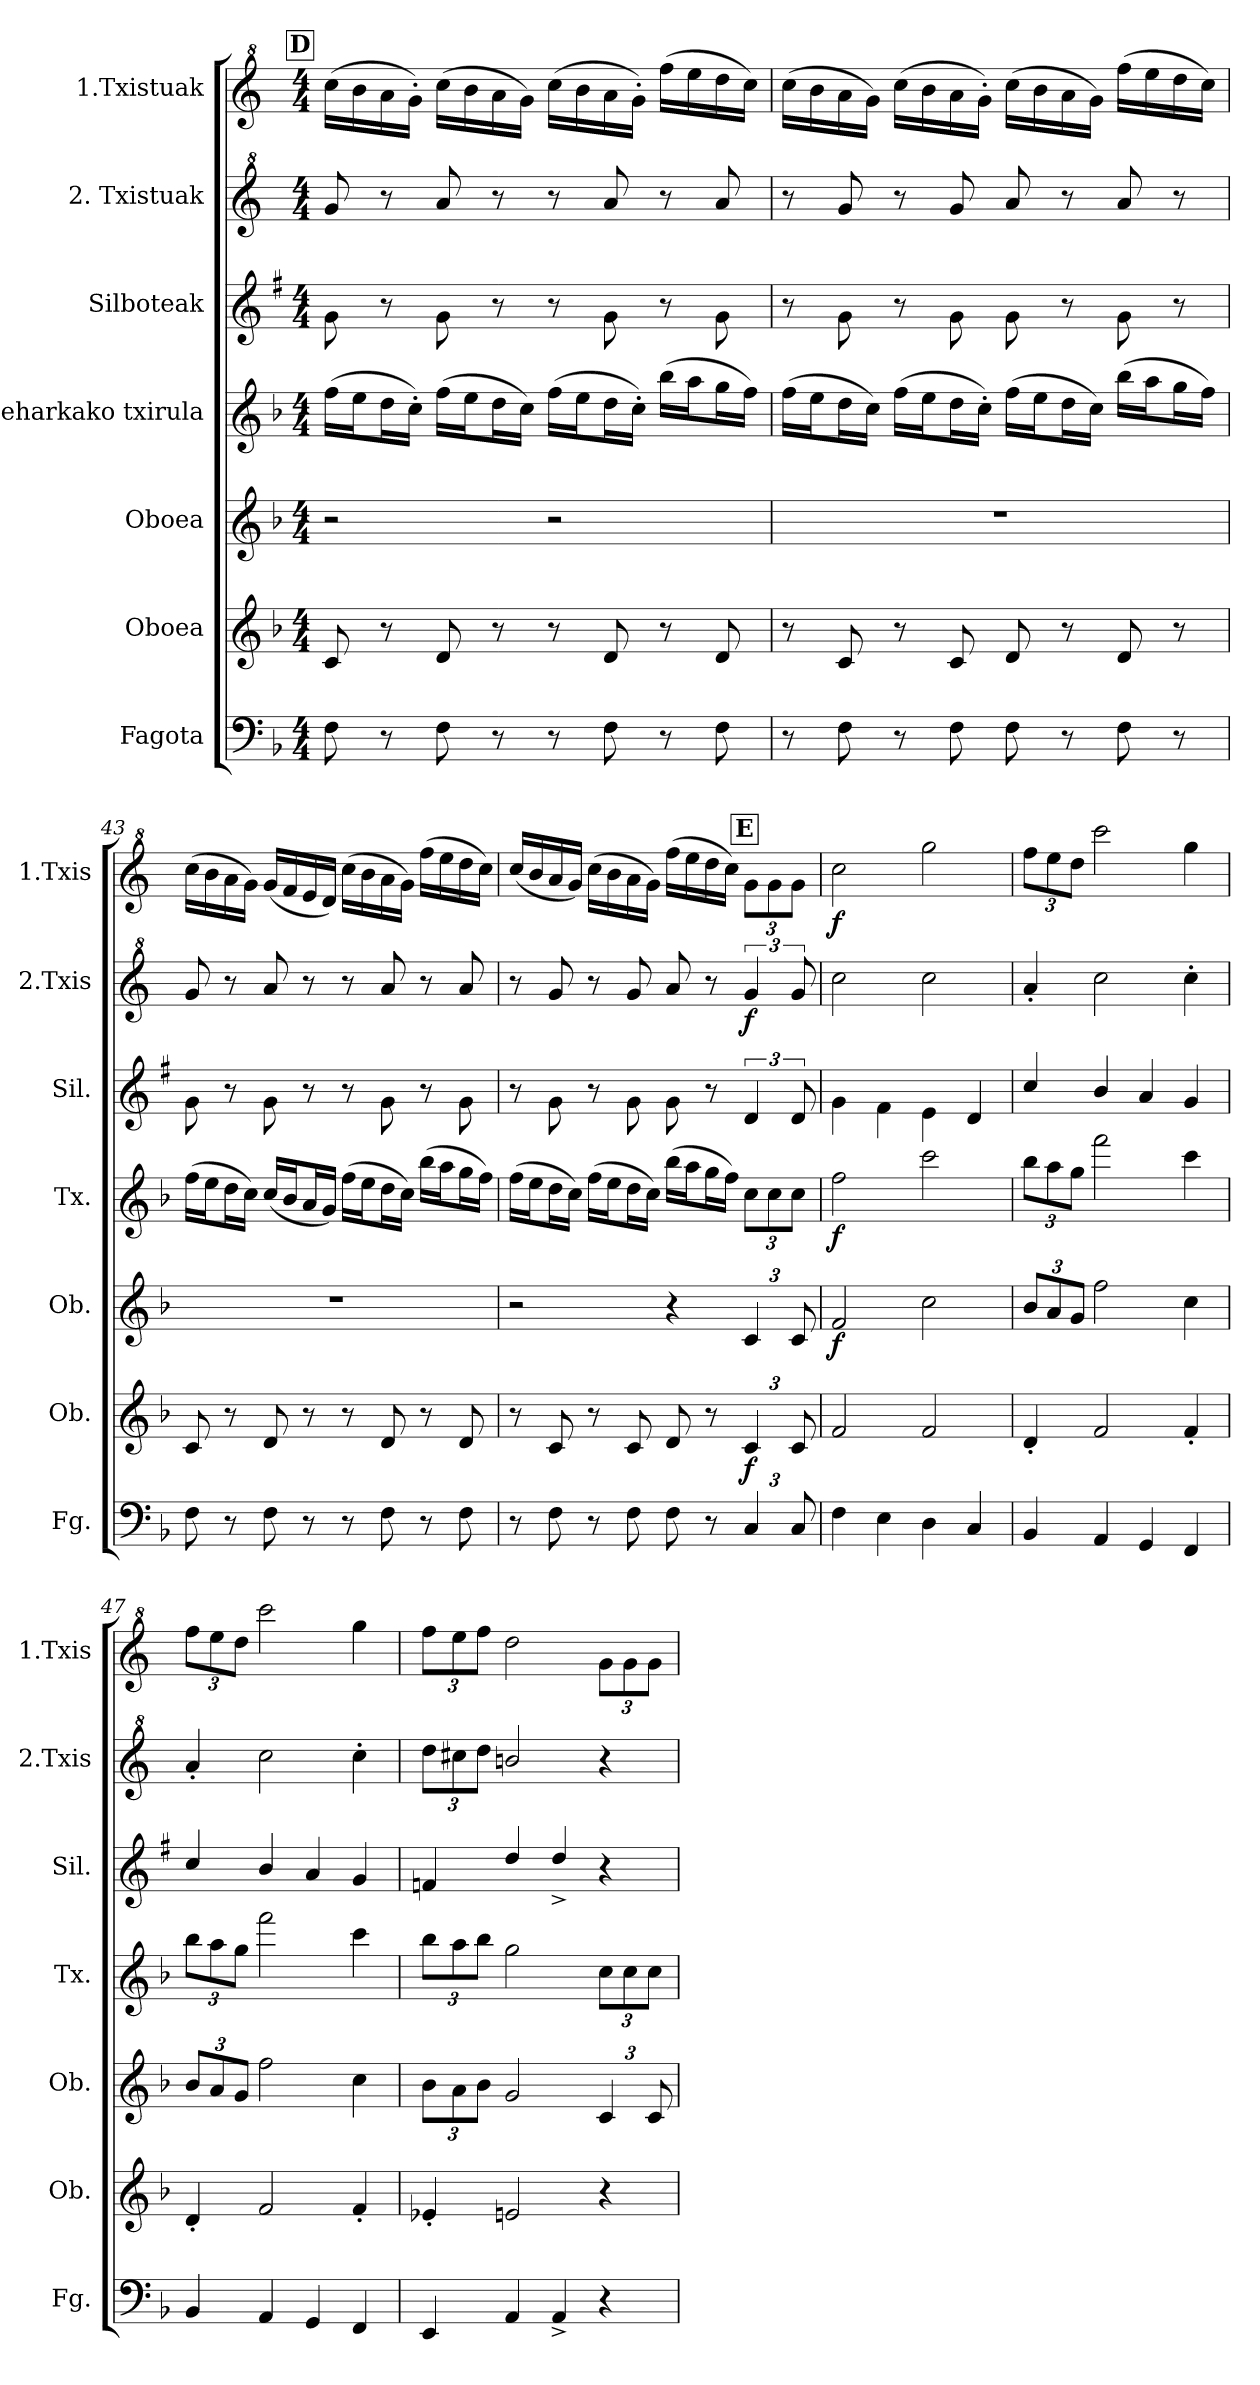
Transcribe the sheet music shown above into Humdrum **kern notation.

**kern	**kern	**dynam	**kern	**dynam	**kern	**dynam	**kern	**kern	**dynam	**kern	**dynam
*part7	*part6	*part6	*part5	*part5	*part4	*part4	*part3	*part2	*part2	*part1	*part1
*staff7	*staff6	*staff6	*staff5	*staff5	*staff4	*staff4	*staff3	*staff2	*staff2	*staff1	*staff1
*I"Fagota	*I"Oboea	*	*I"Oboea	*	*I"Zeharkako txirula	*	*I"Silboteak	*I"2. Txistuak	*	*I"1.Txistuak	*
*I'Fg.	*I'Ob.	*	*I'Ob.	*	*I'Tx.	*	*I'Sil.	*I'2.Txis	*	*I'1.Txis	*
!!LO:LB:g=z
*clefF4	*clefG2	*	*clefG2	*	*clefG2	*	*clefG2	*clefG^2	*	*clefG^2	*
*	*	*	*	*	*	*	*ITrd1c2	*ITrd-3c-5	*	*ITrd-3c-5	*
*k[b-]	*k[b-]	*	*k[b-]	*	*k[b-]	*	*k[b-]	*k[b-]	*	*k[b-]	*
*M4/4	*M4/4	*	*M4/4	*	*M4/4	*	*M4/4	*M4/4	*	*M4/4	*
!!LO:REH:place=s1:a:B:fs=14:t=D
=41	=41	=41	=41	=41	=41	=41	=41	=41	=41	=41	=41
8F\	8c/	.	2r	.	(>16ff\LL	.	8f\	8ccc/	.	(>16fff\LL	.
.	.	.	.	.	16ee\J	.	.	.	.	16eee\	.
8r	8r	.	.	.	16dd\L	.	8r	8r	.	16ddd\	.
.	.	.	.	.	16cc'\JJ)	.	.	.	.	16ccc'\JJ)	.
8F\	8d/	.	.	.	(>16ff\LL	.	8f\	8ddd/	.	(>16fff\LL	.
.	.	.	.	.	16ee\J	.	.	.	.	16eee\	.
8r	8r	.	.	.	16dd\L	.	8r	8r	.	16ddd\	.
.	.	.	.	.	16cc\JJ)	.	.	.	.	16ccc\JJ)	.
8r	8r	.	2r	.	(>16ff\LL	.	8r	8r	.	(>16fff\LL	.
.	.	.	.	.	16ee\J	.	.	.	.	16eee\	.
8F\	8d/	.	.	.	16dd\L	.	8f\	8ddd/	.	16ddd\	.
.	.	.	.	.	16cc'\JJ)	.	.	.	.	16ccc'\JJ)	.
8r	8r	.	.	.	(>16bb-\LL	.	8r	8r	.	(>16bbb-\LL	.
.	.	.	.	.	16aa\J	.	.	.	.	16aaa\	.
8F\	8d/	.	.	.	16gg\L	.	8f\	8ddd/	.	16ggg\	.
.	.	.	.	.	16ff\JJ)	.	.	.	.	16fff\JJ)	.
=42	=42	=42	=42	=42	=42	=42	=42	=42	=42	=42	=42
8r	8r	.	1r	.	(>16ff\LL	.	8r	8r	.	(>16fff\LL	.
.	.	.	.	.	16ee\J	.	.	.	.	16eee\	.
8F\	8c/	.	.	.	16dd\L	.	8f\	8ccc/	.	16ddd\	.
.	.	.	.	.	16cc\JJ)	.	.	.	.	16ccc\JJ)	.
8r	8r	.	.	.	(>16ff\LL	.	8r	8r	.	(>16fff\LL	.
.	.	.	.	.	16ee\J	.	.	.	.	16eee\	.
8F\	8c/	.	.	.	16dd\L	.	8f\	8ccc/	.	16ddd\	.
.	.	.	.	.	16cc'\JJ)	.	.	.	.	16ccc'\JJ)	.
8F\	8d/	.	.	.	(>16ff\LL	.	8f\	8ddd/	.	(>16fff\LL	.
.	.	.	.	.	16ee\J	.	.	.	.	16eee\	.
8r	8r	.	.	.	16dd\L	.	8r	8r	.	16ddd\	.
.	.	.	.	.	16cc\JJ)	.	.	.	.	16ccc\JJ)	.
8F\	8d/	.	.	.	(>16bb-\LL	.	8f\	8ddd/	.	(>16bbb-\LL	.
.	.	.	.	.	16aa\J	.	.	.	.	16aaa\	.
8r	8r	.	.	.	16gg\L	.	8r	8r	.	16ggg\	.
.	.	.	.	.	16ff\JJ)	.	.	.	.	16fff\JJ)	.
!!LO:LB:g=z
=43	=43	=43	=43	=43	=43	=43	=43	=43	=43	=43	=43
8F\	8c/	.	1r	.	(>16ff\LL	.	8f\	8ccc/	.	(>16fff\LL	.
.	.	.	.	.	16ee\J	.	.	.	.	16eee\	.
8r	8r	.	.	.	16dd\L	.	8r	8r	.	16ddd\	.
.	.	.	.	.	16cc\JJ)	.	.	.	.	16ccc\JJ)	.
8F\	8d/	.	.	.	(>16cc/LL	.	8f\	8ddd/	.	(<16ccc/LL	.
.	.	.	.	.	16b-/J	.	.	.	.	16bb-/	.
8r	8r	.	.	.	16a/L	.	8r	8r	.	16aa/	.
.	.	.	.	.	16g/JJ)	.	.	.	.	16gg/JJ)	.
8r	8r	.	.	.	(>16ff\LL	.	8r	8r	.	(>16fff\LL	.
.	.	.	.	.	16ee\J	.	.	.	.	16eee\	.
8F\	8d/	.	.	.	16dd\L	.	8f\	8ddd/	.	16ddd\	.
.	.	.	.	.	16cc\JJ)	.	.	.	.	16ccc\JJ)	.
8r	8r	.	.	.	(>16bb-\LL	.	8r	8r	.	(>16bbb-\LL	.
.	.	.	.	.	16aa\J	.	.	.	.	16aaa\	.
8F\	8d/	.	.	.	16gg\L	.	8f\	8ddd/	.	16ggg\	.
.	.	.	.	.	16ff\JJ)	.	.	.	.	16fff\JJ)	.
!!LO:REH:place=s1:a:B:fs=14:t=E:qo=3
=44	=44	=44	=44	=44	=44	=44	=44	=44	=44	=44	=44
8r	8r	.	2r	.	(>16ff\LL	.	8r	8r	.	(<16fff/LL	.
.	.	.	.	.	16ee\J	.	.	.	.	16eee/	.
8F\	8c/	.	.	.	16dd\L	.	8f\	8ccc/	.	16ddd/	.
.	.	.	.	.	16cc\JJ)	.	.	.	.	16ccc/JJ)	.
8r	8r	.	.	.	(>16ff\LL	.	8r	8r	.	(>16fff\LL	.
.	.	.	.	.	16ee\J	.	.	.	.	16eee\	.
8F\	8c/	.	.	.	16dd\L	.	8f\	8ccc/	.	16ddd\	.
.	.	.	.	.	16cc\JJ)	.	.	.	.	16ccc\JJ)	.
8F\	8d/	.	4r	.	(>16bb-\LL	.	8f\	8ddd/	.	(>16bbb-\LL	.
.	.	.	.	.	16aa\J	.	.	.	.	16aaa\	.
8r	8r	.	.	.	16gg\L	.	8r	8r	.	16ggg\	.
.	.	.	.	.	16ff\JJ)	.	.	.	.	16fff\JJ)	.
*Xbrackettup	*Xbrackettup	*	*Xbrackettup	*	*Xbrackettup	*	*	*	*	*Xbrackettup	*
!	!	!LO:DY:b	!	!	!	!	!	!	!LO:DY:b	!	!
6C/	6c/	f	6c/	.	12cc\L	.	6c/	6ccc/	f	12ccc\L	.
.	.	.	.	.	12cc\	.	.	.	.	12ccc\	.
12C/	12c/	.	12c/	.	12cc\J	.	12c/	12ccc/	.	12ccc\J	.
=45	=45	=45	=45	=45	=45	=45	=45	=45	=45	=45	=45
!	!	!	!	!LO:DY:b	!	!LO:DY:b	!	!	!	!	!LO:DY:b
4F\	2f/	.	2f/	f	2ff\	f	4f\	2fff\	.	2fff\	f
4E\	.	.	.	.	.	.	4e\	.	.	.	.
4D\	2f/	.	2cc\	.	2ccc\	.	4d\	2fff\	.	2cccc\	.
4C/	.	.	.	.	.	.	4c/	.	.	.	.
!!LO:LB:g=z
=46	=46	=46	=46	=46	=46	=46	=46	=46	=46	=46	=46
4BB-/	4d'/	.	12b-/L	.	12bb-\L	.	4b-/	4ddd'/	.	12bbb-\L	.
.	.	.	12a/	.	12aa\	.	.	.	.	12aaa\	.
.	.	.	12g/J	.	12gg\J	.	.	.	.	12ggg\J	.
4AA/	2f/	.	2ff\	.	2fff\	.	4a/	2fff\	.	2ffff\	.
4GG/	.	.	.	.	.	.	4g/	.	.	.	.
4FF/	4f'/	.	4cc\	.	4ccc\	.	4f/	4fff'\	.	4cccc\	.
=47	=47	=47	=47	=47	=47	=47	=47	=47	=47	=47	=47
4BB-/	4d'/	.	12b-/L	.	12bb-\L	.	4b-/	4ddd'/	.	12bbb-\L	.
.	.	.	12a/	.	12aa\	.	.	.	.	12aaa\	.
.	.	.	12g/J	.	12gg\J	.	.	.	.	12ggg\J	.
4AA/	2f/	.	2ff\	.	2fff\	.	4a/	2fff\	.	2ffff\	.
4GG/	.	.	.	.	.	.	4g/	.	.	.	.
4FF/	4f'/	.	4cc\	.	4ccc\	.	4f/	4fff'\	.	4cccc\	.
=48	=48	=48	=48	=48	=48	=48	=48	=48	=48	=48	=48
*	*	*	*	*	*	*	*	*Xbrackettup	*	*	*
4EE/	4e-X'/	.	12b-\L	.	12bb-\L	.	4e-X/	12ggg\L	.	12bbb-\L	.
.	.	.	12a\	.	12aa\	.	.	12fff#X\	.	12aaa\	.
.	.	.	12b-\J	.	12bb-\J	.	.	12ggg\J	.	12bbb-\J	.
4AA/	2en/	.	2g/	.	2gg\	.	4cc/	2eeen/	.	2ggg\	.
4AA^/	.	.	.	.	.	.	4cc^/	.	.	.	.
4r	4r	.	6c/	.	12cc\L	.	4r	4r	.	12ccc\L	.
.	.	.	.	.	12cc\	.	.	.	.	12ccc\	.
.	.	.	12c/	.	12cc\J	.	.	.	.	12ccc\J	.
=	=	=	=	=	=	=	=	=	=	=	=
*-	*-	*-	*-	*-	*-	*-	*-	*-	*-	*-	*-
